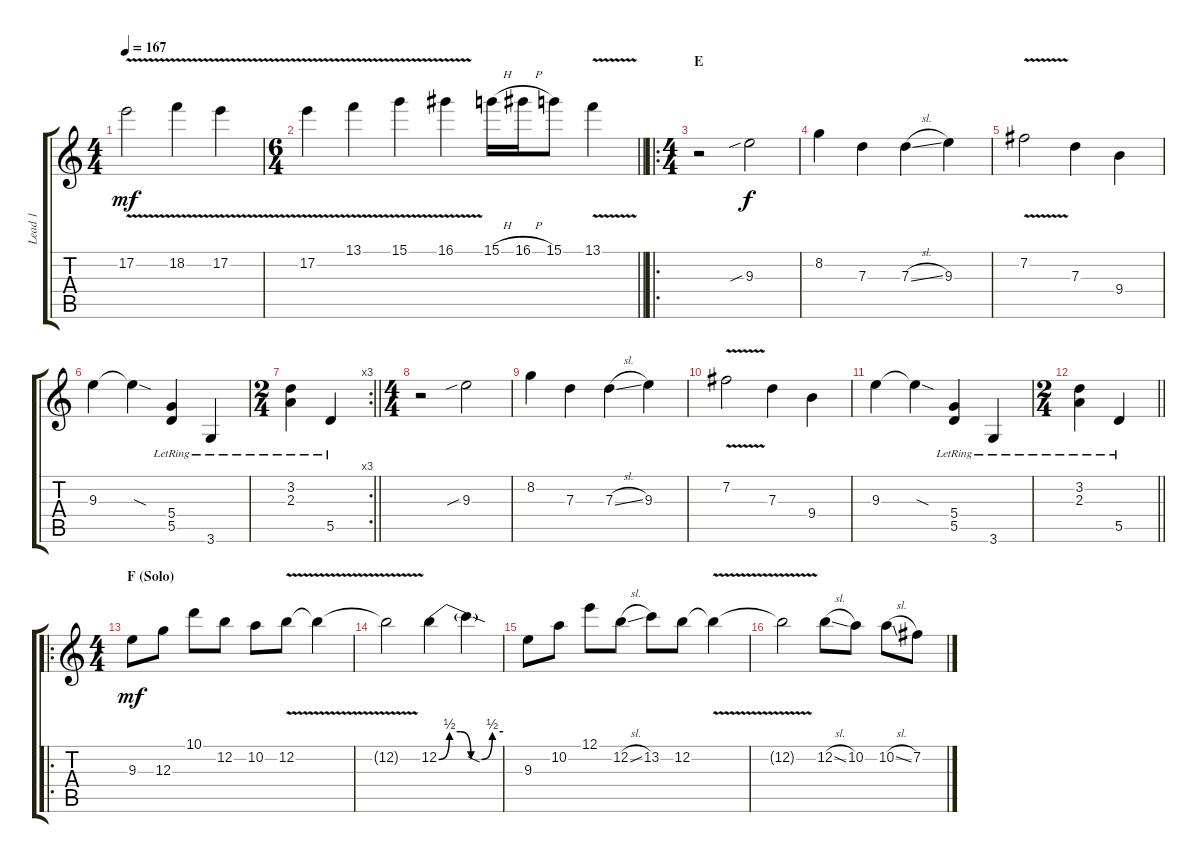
\track ("Lead 1" "Lead 1") {instrument overdrivenguitar}
\staff {score tabs}
\tuning (E4 B3 G3 D3 A2 E2) {hide}
\ts (4 4)
\section ("" "")
\tempo 167
\clef g2
\ks c
17.2{v}.2{dy mf instrument overdrivenguitar} 18.2{v}.4 17.2{v}.4 |
\ts (6 4)
\barLineRight lightlight
17.2{v}.4 13.1{v}.4 15.1{v}.4 16.1{v}.4 15.1{h}.16 16.1{h}.16 15.1.8 13.1{v}.4 |
\ro
\ts (4 4)
\section ("" "E")
r.2 9.3{sib}.2{dy f} |
8.2.4 7.3.4 7.3{sl}.4 9.3.4 |
7.2{v}.2 7.3.4 9.4.4 |
9.3.4 9.3{sod t}.4 (5.4{lr} 5.5{lr}).4 3.6{lr}.4 |
\rc 3
\ts (2 4)
\barLineRight lightlight
(3.2{lr} 2.3{lr}).4 5.5{lr}.4 |
\ts (4 4)
r.2 9.3{sib}.2 |
8.2.4 7.3.4 7.3{sl}.4 9.3.4 |
7.2{v}.2 7.3.4 9.4.4 |
9.3.4 9.3{sod t}.4 (5.4{lr} 5.5{lr}).4 3.6{lr}.4 |
\ts (2 4)
\barLineRight lightlight
(3.2{lr} 2.3{lr}).4 5.5{lr}.4 |
\ro
\ts (4 4)
\section ("" "F (Solo)")
9.3.8{dy mf balance 1 instrument overdrivenguitar} 12.3.8 10.1.8 12.2.8 10.2.8 12.2{v}.8 12.2{v t}.4 |
12.2{t}.2 12.2{be (custom 0 0 10 2 20 2 30 0 40 0 50 2 60 2)}.4 12.2{sod t}.4 |
9.3.8 10.2.8 12.1.8 12.2{sl}.8 13.2.8 12.2.8 12.2{v t}.4 |
12.2{t}.2 12.2{sl}.8 10.2.8 10.2{sl}.8 7.2.8
